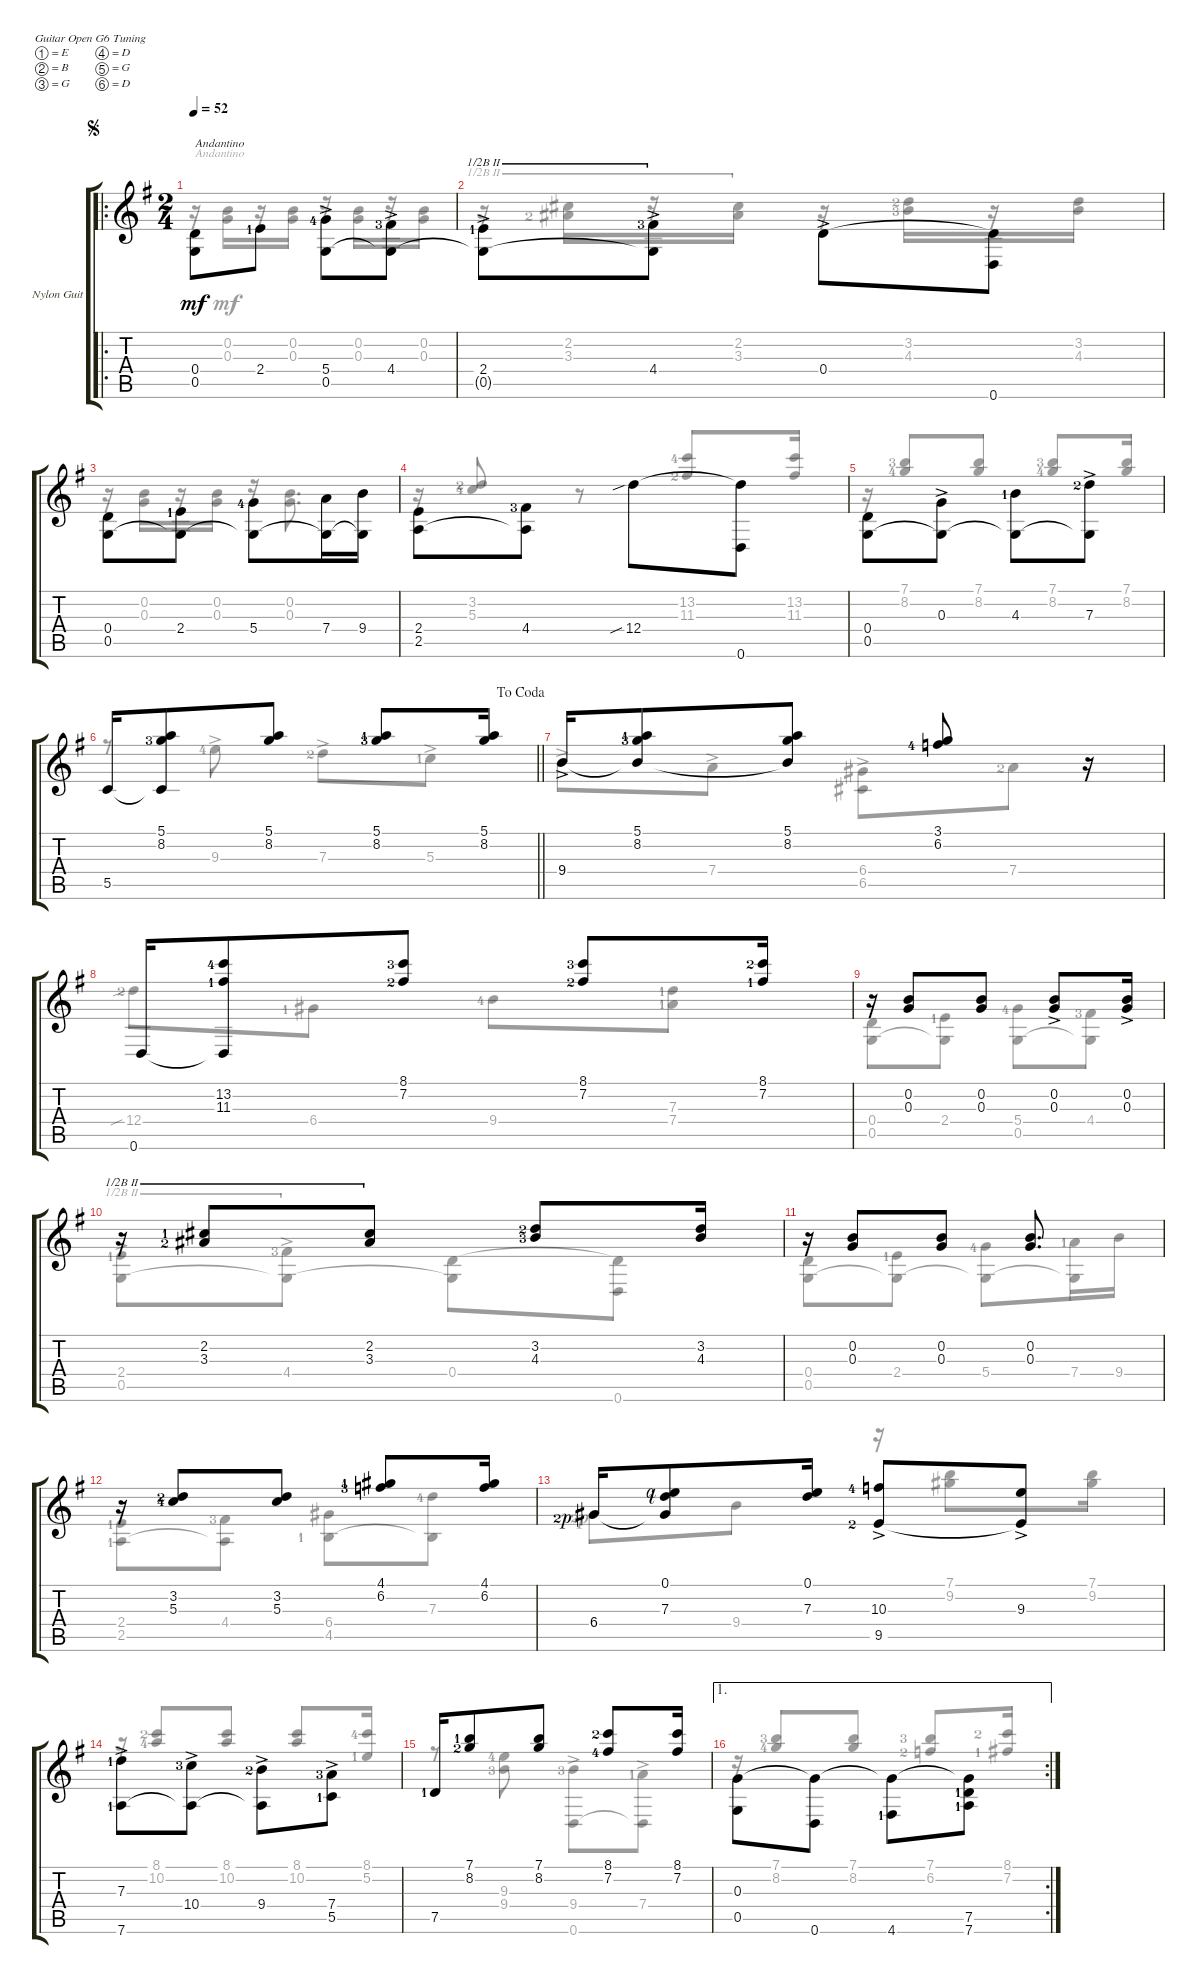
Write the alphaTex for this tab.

\defaultSystemsLayout 4
\bracketExtendMode groupsimilarinstruments
\firstSystemTrackNameOrientation horizontal
\otherSystemsTrackNameOrientation horizontal
\track ("Nylon Guitar" "Nylon Guit") {instrument acousticguitarsteel}
\staff {score tabs}
\tuning (E4 B3 G3 D3 G2 D2)
\voice
\ro
\ts (2 4)
\jump segno
\tempo 52
\clef g2
\ks eminor
(0.4 0.5).8{txt "Andantino" dy mf instrument acousticguitarsteel beam invert} 2.4{lf 2}.8 (5.4{ac lf 5} 0.5{ac}).8{beam invert} (4.4{ac lf 4} 0.5{t}).8 |
(2.4{ac lf 2} 0.5{t}).8{barre (2 half) beam invert} (4.4{ac lf 4} 0.5{t}).8{barre (2 half)} 0.4{ac}.8{beam invert} (0.6 0.4{t}).8 |
(0.4 0.5).8{beam invert} (2.4{lf 2} 0.5{t}).8 (5.4{lf 5} 0.5{t}).8{beam invert} (7.4 0.5{t}).16 (9.4 0.5{t}).16 |
(2.4 2.5).8{beam invert} (4.4{lf 4} 2.5{t}).8 12.4{sib}.8 (0.6 12.4{t}).8{beam invert} |
(0.4 0.5).8{beam invert} (0.5{t} 0.3{ac}).8 (0.5{t} 4.3{lf 2}).8{beam invert} (0.5{t} 7.3{ac lf 3}).8 |
\jump dacoda
\barLineRight lightlight
5.5.16 (5.1 8.2{lf 4} 5.5{t}).8 (5.1 8.2).8 (5.1{lf 2} 8.2{lf 4}).8 (8.2 5.1).16 |
9.4{ac}.16 (9.4{t} 5.1{lf 2} 8.2{lf 4}).8 (5.1 8.2 9.4{t}).8 (3.1 6.2{lf 5}).8 r.16 |
0.6.16 (0.6{t} 13.2{lf 5} 11.3{lf 2}).8 (8.1{lf 4} 7.2{lf 3}).8 (8.1{lf 4} 7.2{lf 3}).8 (8.1{lf 3} 7.2{lf 2}).16 |
r.16 (0.2 0.3).8 (0.2 0.3).8 (0.2{ac} 0.3{ac}).8 (0.3{ac} 0.2{ac}).16 |
r.16{barre (2 half)} (2.2{lf 2} 3.3{lf 3}).8{barre (2 half)} (3.3 2.2).8{barre (2 half)} (3.2{lf 3} 4.3{lf 4}).8 (4.3 3.2).16 |
r.16 (0.2 0.3).8 (0.3 0.2).8 (0.2 0.3).8{d} |
r.16 (3.2{lf 3} 5.3{lf 5}).8 (5.3 3.2).8 (4.1{lf 2} 6.2{lf 4}).8 (6.2 4.1).16 |
6.4{lf 3 rf 1}.16 (0.1{rf 4} 7.3{rf 2} 6.4{t}).8 (0.1 7.3).16 (9.5{ac lf 3} 10.3{ac lf 5}).8 (9.3{ac} 9.5{t}).8 |
(7.3{ac lf 2} 7.6{ac lf 2}).8{beam invert} (10.4{ac lf 4} 7.6{t}).8 (7.6{t} 9.4{ac lf 3}).8{beam invert} (7.4{ac lf 4} 5.5{ac lf 2}).8 |
7.5{lf 2}.16 (7.1{lf 2} 8.2{lf 3}).8 (8.2 7.1).8 (8.1{lf 3} 7.2{lf 5}).8 (7.2 8.1).16 |
\ae 1
\rc 2
(0.3 0.5).8{beam invert} (0.6 0.3{t}).8 (0.3{t} 4.6{lf 2}).8{beam invert} (7.6{lf 2} 7.5{lf 2} 0.3{t}).8
\voice
\clef g2
\ottava regular
\simile none
\ks eminor
r.16{txt "Andantino" dy mf} (0.2 0.3).16 r.16 (0.2 0.3).16 r.16 (0.2 0.3).16 r.16 (0.3 0.2).16 |
r.16{barre (2 half)} (2.2 3.3{lf 3}).16{barre (2 half)} r.16{barre (2 half)} (2.2 3.3).16{barre (2 half)} r.16 (3.2{lf 3} 4.3{lf 4}).16 r.16 (4.3 3.2).16 |
r.16 (0.2 0.3).16 r.16 (0.2 0.3).16 r.16 (0.2 0.3).8{d} |
r.16{beam invert} (3.2{lf 3} 5.3{lf 5}).8{beam invert} r.8{beam invert} (13.2{lf 5} 11.3{lf 3}).8{beam invert} (13.2 11.3).16 |
r.16{beam invert} (8.2{lf 5} 7.1{lf 4}).8{beam invert} (8.2 7.1).8 (8.2{lf 5} 7.1{lf 4}).8{beam invert} (8.2 7.1).16 |
\barLineRight lightlight
r.8 9.3{ac lf 5}.8 7.3{ac lf 3}.8 5.3{ac lf 2}.8 |
9.4{ac}.8 7.4{ac}.8 (6.4{ac} 6.5).8 7.4{lf 3}.8 |
12.4{sib lf 3}.8 6.4{lf 2}.8 9.4{lf 5}.8 (7.4{lf 2} 7.3{lf 2}).8 |
(0.4 0.5).8 (2.4{lf 2} 0.5{t}).8 (0.5 5.4{lf 5}).8 (4.4{lf 4} 0.5{t}).8 |
(2.4{ac lf 2} 0.5{ac}).8{barre (2 half)} (4.4{ac lf 4} 0.5{t}).8{barre (2 half)} (0.4 0.5{t}).8 (0.6 0.4{t}).8 |
(0.5 0.4).8 (0.5{t} 2.4{lf 2}).8 (5.4{lf 5} 0.5{t}).8 (0.5{t} 7.4{lf 2}).16 9.4.16 |
(2.5{lf 2} 2.4{lf 2}).8 (2.5{t} 4.4{lf 4}).8 (6.4 4.5{lf 2}).8 (4.5{t} 7.3{lf 5}).8 |
6.4{lf 3 rf 1}.8 9.4.8 r.16 (7.1 9.2).8 (7.1 9.2).16 |
r.16{beam invert} (8.1{lf 3} 10.2{lf 5}).8{beam invert} (10.2 8.1).8 (8.1 10.2).8{beam invert} (5.2{lf 2} 8.1{lf 5}).16 |
r.8 (9.3{lf 5} 9.4{lf 4}).8 (9.4{ac lf 4} 0.6{ac}).8 (7.4{ac lf 2} 0.6{t}).8 |
r.16{beam invert} (7.1{lf 4} 8.2{lf 5}).8{beam invert} (8.2 7.1).8 (7.1{lf 4} 6.2{lf 3}).8{beam invert} (8.1{lf 3} 7.2{lf 2}).16
